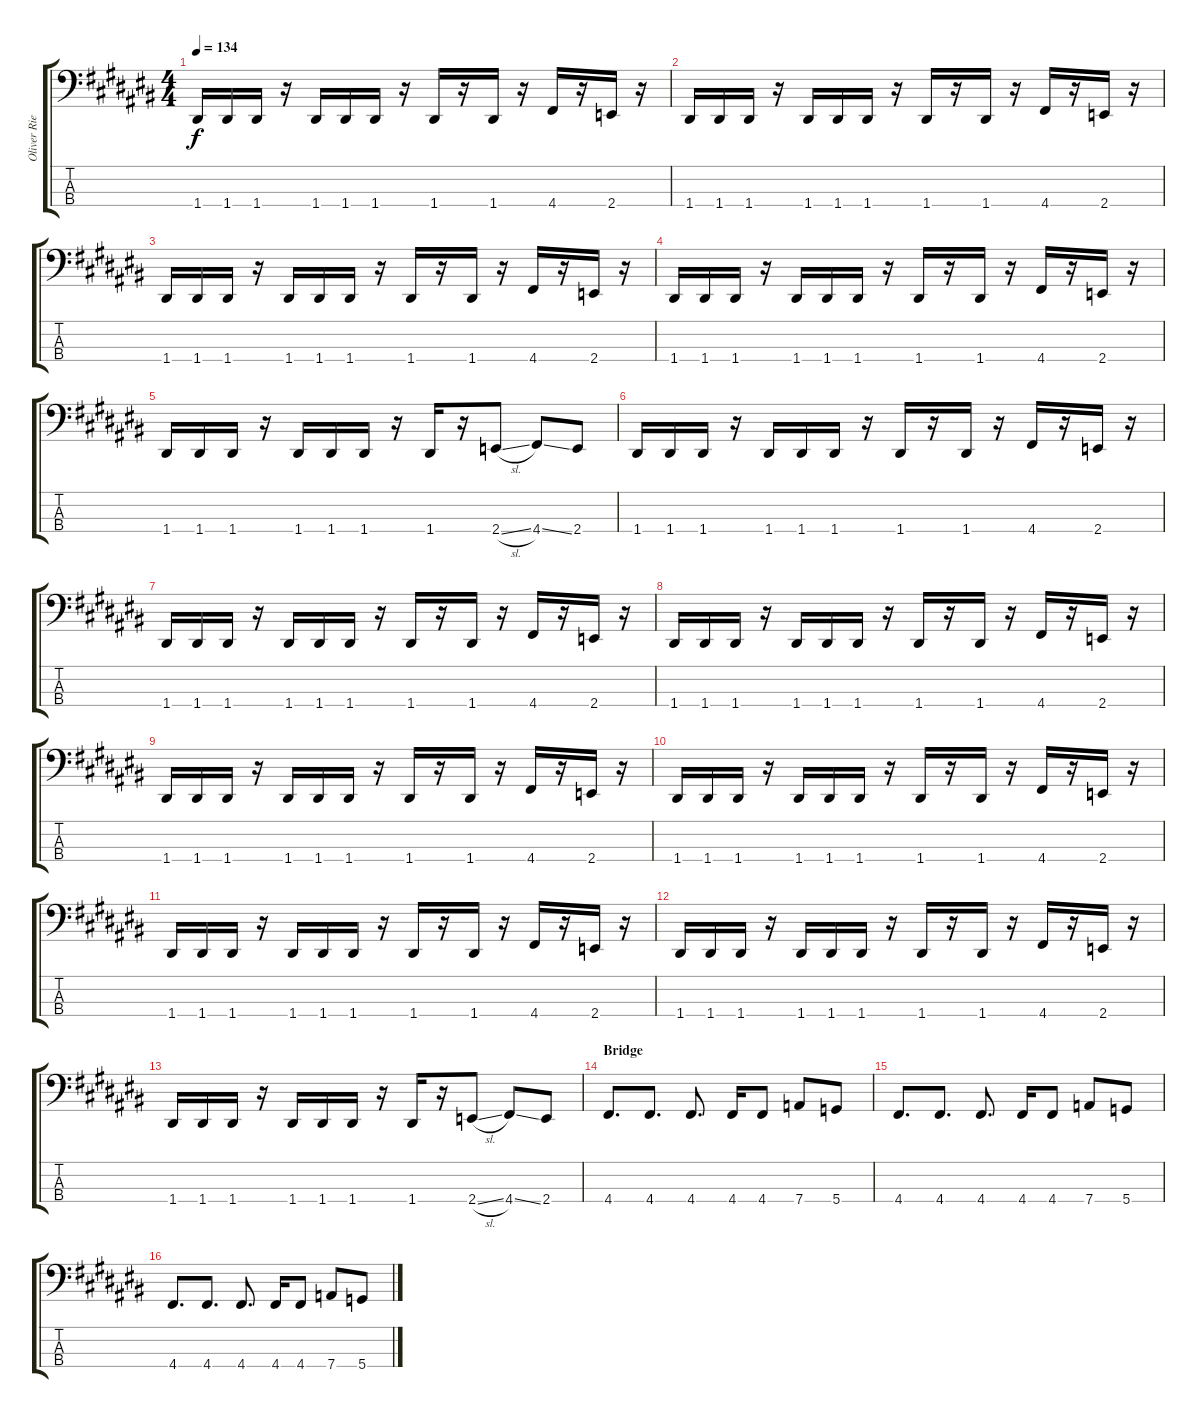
\track ("Oliver Riedel - Bass" "Oliver Rie") {instrument electricbassfinger}
\staff {score tabs}
\tuning (G2 D2 A1 D1) {hide}
\ts (4 4)
\tempo 134
\clef f4
\ks c#
1.4.16{dy f} 1.4.16 1.4.16 r.16 1.4.16 1.4.16 1.4.16 r.16 1.4.16 r.16 1.4.16 r.16 4.4.16 r.16 2.4.16 r.16 |
1.4.16 1.4.16 1.4.16 r.16 1.4.16 1.4.16 1.4.16 r.16 1.4.16 r.16 1.4.16 r.16 4.4.16 r.16 2.4.16 r.16 |
1.4.16 1.4.16 1.4.16 r.16 1.4.16 1.4.16 1.4.16 r.16 1.4.16 r.16 1.4.16 r.16 4.4.16 r.16 2.4.16 r.16 |
1.4.16 1.4.16 1.4.16 r.16 1.4.16 1.4.16 1.4.16 r.16 1.4.16 r.16 1.4.16 r.16 4.4.16 r.16 2.4.16 r.16 |
1.4.16 1.4.16 1.4.16 r.16 1.4.16 1.4.16 1.4.16 r.16 1.4.16 r.16 2.4{sl}.8 4.4{ss}.8 2.4.8 |
1.4.16 1.4.16 1.4.16 r.16 1.4.16 1.4.16 1.4.16 r.16 1.4.16 r.16 1.4.16 r.16 4.4.16 r.16 2.4.16 r.16 |
1.4.16 1.4.16 1.4.16 r.16 1.4.16 1.4.16 1.4.16 r.16 1.4.16 r.16 1.4.16 r.16 4.4.16 r.16 2.4.16 r.16 |
1.4.16 1.4.16 1.4.16 r.16 1.4.16 1.4.16 1.4.16 r.16 1.4.16 r.16 1.4.16 r.16 4.4.16 r.16 2.4.16 r.16 |
1.4.16 1.4.16 1.4.16 r.16 1.4.16 1.4.16 1.4.16 r.16 1.4.16 r.16 1.4.16 r.16 4.4.16 r.16 2.4.16 r.16 |
1.4.16 1.4.16 1.4.16 r.16 1.4.16 1.4.16 1.4.16 r.16 1.4.16 r.16 1.4.16 r.16 4.4.16 r.16 2.4.16 r.16 |
1.4.16 1.4.16 1.4.16 r.16 1.4.16 1.4.16 1.4.16 r.16 1.4.16 r.16 1.4.16 r.16 4.4.16 r.16 2.4.16 r.16 |
1.4.16 1.4.16 1.4.16 r.16 1.4.16 1.4.16 1.4.16 r.16 1.4.16 r.16 1.4.16 r.16 4.4.16 r.16 2.4.16 r.16 |
1.4.16 1.4.16 1.4.16 r.16 1.4.16 1.4.16 1.4.16 r.16 1.4.16 r.16 2.4{sl}.8 4.4{ss}.8 2.4.8 |
\section ("" "Bridge")
4.4.8{d} 4.4.8{d} 4.4.8{d} 4.4.16 4.4.8 7.4.8 5.4.8 |
4.4.8{d} 4.4.8{d} 4.4.8{d} 4.4.16 4.4.8 7.4.8 5.4.8 |
4.4.8{d} 4.4.8{d} 4.4.8{d} 4.4.16 4.4.8 7.4.8 5.4.8
